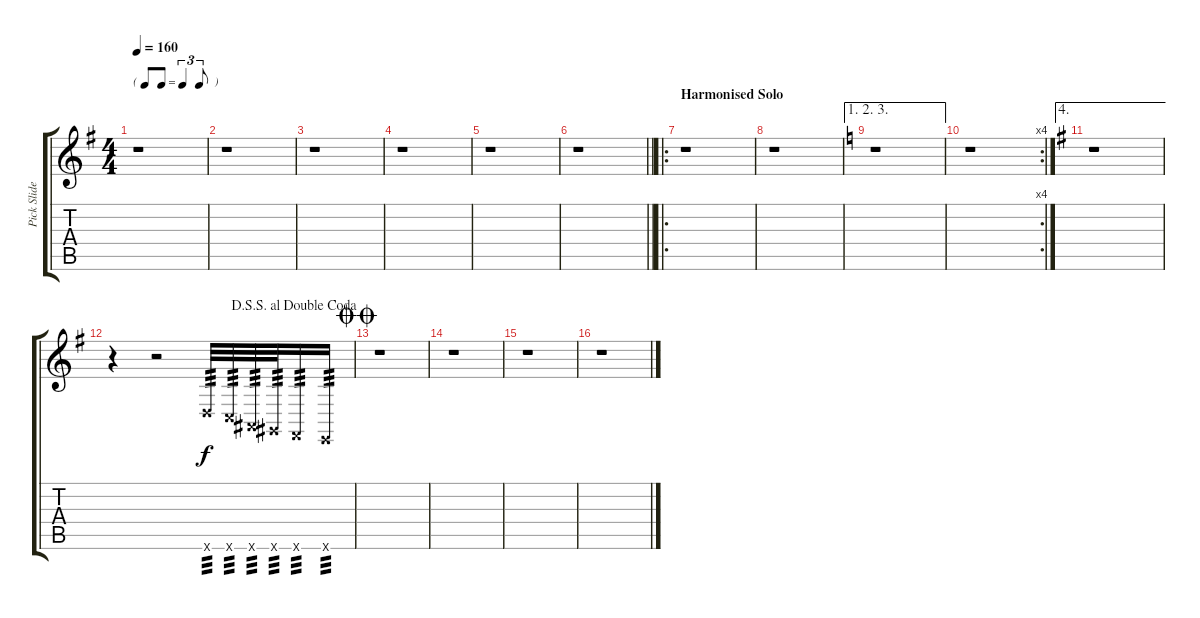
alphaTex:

\track ("Pick Slide" "Pick Slide") {instrument guitarfretnoise}
\staff {score tabs}
\tuning (D4 A3 F3 C3 G2 D2) {hide}
\ts (4 4)
\tf triplet8th
\tempo 160
\clef g2
\ks g
r.1{dy f} |
r.1 |
r.1 |
r.1 |
r.1 |
\barLineRight lightlight
r.1 |
\ro
\section ("" "Harmonised Solo")
r.1 |
r.1 |
\ae (1 2 3)
\ks c
r.1 |
\rc 4
r.1 |
\ae 4
\ks g
r.1 |
\jump dalsegnosegnoaldoublecoda
r.4 r.2 12.6{x}.32{tp 3} 10.6{x}.32{tp 3} 8.6{x}.32{tp 3} 6.6{x}.32{tp 3} 4.6{x}.16{tp 3} 2.6{x}.16{tp 3} |
\jump doublecoda
r.1 |
r.1 |
r.1 |
r.1
